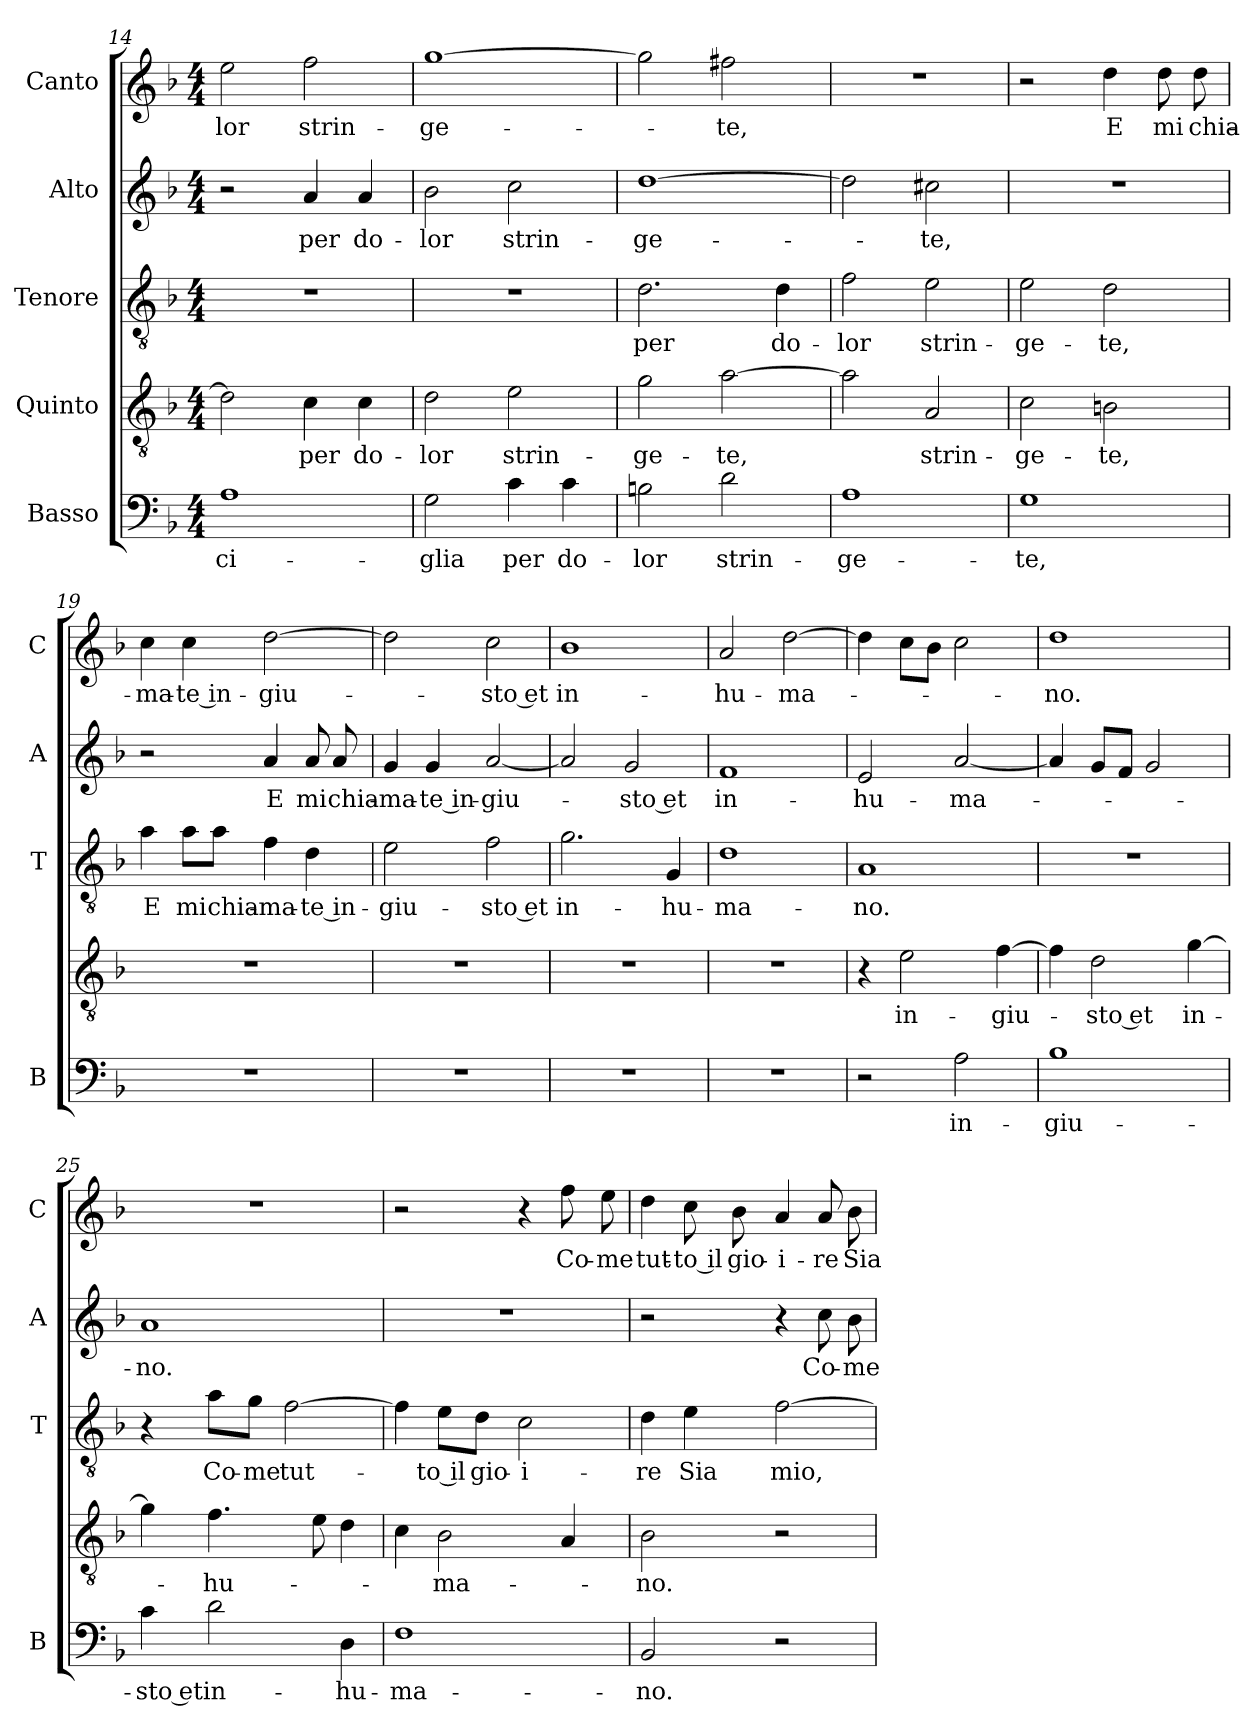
**kern	**text	**kern	**text	**kern	**text	**kern	**text	**kern	**text
*part5	*part5	*part4	*part4	*part3	*part3	*part2	*part2	*part1	*part1
*staff5	*staff5	*staff4	*staff4	*staff3	*staff3	*staff2	*staff2	*staff1	*staff1
*I"Basso	*	*I"Quinto	*	*I"Tenore	*	*I"Alto	*	*I"Canto	*
*I'B	*	*	*	*I'T	*	*I'A	*	*I'C	*
*clefF4	*	*clefGv2	*	*clefGv2	*	*clefG2	*	*clefG2	*
*k[b-]	*	*k[b-]	*	*k[b-]	*	*k[b-]	*	*k[b-]	*
*F:	*	*F:	*	*F:	*	*F:	*	*F:	*
*M4/4	*	*M4/4	*	*M4/4	*	*M4/4	*	*M4/4	*
=14	=14	=14	=14	=14	=14	=14	=14	=14	=14
!	!LO:LY:b	!	!	!	!	!	!	!	!LO:LY:b
1A	ci-	2d\]	.	1r	.	2r	.	2ee\	-lor
!	!	!	!LO:LY:b	!	!	!	!LO:LY:b	!	!LO:LY:b
.	.	4c\	per	.	.	4a/	per	2ff\	strin-
!	!	!	!LO:LY:b	!	!	!	!LO:LY:b	!	!
.	.	4c\	do-	.	.	4a/	do-	.	.
!!LO:LB:g=z
=15	=15	=15	=15	=15	=15	=15	=15	=15	=15
!	!LO:LY:b	!	!LO:LY:b	!	!	!	!LO:LY:b	!	!LO:LY:b
2G\	-glia	2d\	-lor	1r	.	2b-\	-lor	[1gg	-ge-
!	!LO:LY:b	!	!LO:LY:b	!	!	!	!LO:LY:b	!	!
4c\	per	2e\	strin-	.	.	2cc\	strin-	.	.
!	!LO:LY:b	!	!	!	!	!	!	!	!
4c\	do-	.	.	.	.	.	.	.	.
=16	=16	=16	=16	=16	=16	=16	=16	=16	=16
!	!LO:LY:b	!	!LO:LY:b	!	!LO:LY:b	!	!LO:LY:b	!	!
2Bn\	-lor	2g\	-ge-	2.d\	per	[1dd	-ge-	2gg\]	.
!	!LO:LY:b	!	!LO:LY:b	!	!	!	!	!	!LO:LY:b
2d\	strin-	[2a\	-te,	.	.	.	.	2ff#X\	-te,
!	!	!	!	!	!LO:LY:b	!	!	!	!
.	.	.	.	4d\	do-	.	.	.	.
=17	=17	=17	=17	=17	=17	=17	=17	=17	=17
!	!LO:LY:b	!	!	!	!LO:LY:b	!	!	!	!
1A	-ge-	2a\]	.	2f\	-lor	2dd\]	.	1r	.
!	!	!	!LO:LY:b	!	!LO:LY:b	!	!LO:LY:b	!	!
.	.	2A/	strin-	2e\	strin-	2cc#X\	-te,	.	.
=18	=18	=18	=18	=18	=18	=18	=18	=18	=18
!	!LO:LY:b	!	!LO:LY:b	!	!LO:LY:b	!	!	!	!
1G	-te,	2c\	-ge-	2e\	-ge-	1r	.	2r	.
!	!	!	!LO:LY:b	!	!LO:LY:b	!	!	!	!LO:LY:b
.	.	2Bn\	-te,	2d\	-te,	.	.	4dd\	E
!	!	!	!	!	!	!	!	!	!LO:LY:b
.	.	.	.	.	.	.	.	8dd\	mi
!	!	!	!	!	!	!	!	!	!LO:LY:b
.	.	.	.	.	.	.	.	8dd\	chia-
=19	=19	=19	=19	=19	=19	=19	=19	=19	=19
!	!	!	!	!	!LO:LY:b	!	!	!	!LO:LY:b
1r	.	1r	.	4a\	E	2r	.	4cc\	-ma-
!	!	!	!	!	!LO:LY:b	!	!	!	!LO:LY:b
.	.	.	.	8a\L	mi	.	.	4cc\	-te in-
!	!	!	!	!	!LO:LY:b	!	!	!	!
.	.	.	.	8a\J	chia-	.	.	.	.
!	!	!	!	!	!LO:LY:b	!	!LO:LY:b	!	!LO:LY:b
.	.	.	.	4f\	-ma-	4a/	E	[2dd\	-giu-
!	!	!	!	!	!LO:LY:b	!	!LO:LY:b	!	!
.	.	.	.	4d\	-te in-	8a/	mi	.	.
!	!	!	!	!	!	!	!LO:LY:b	!	!
.	.	.	.	.	.	8a/	chia-	.	.
=20	=20	=20	=20	=20	=20	=20	=20	=20	=20
!	!	!	!	!	!LO:LY:b	!	!LO:LY:b	!	!
1r	.	1r	.	2e\	-giu-	4g/	-ma-	2dd\]	.
!	!	!	!	!	!	!	!LO:LY:b	!	!
.	.	.	.	.	.	4g/	-te in-	.	.
!	!	!	!	!	!LO:LY:b	!	!LO:LY:b	!	!LO:LY:b
.	.	.	.	2f\	-sto et	[2a/	-giu-	2cc\	-sto et
=21	=21	=21	=21	=21	=21	=21	=21	=21	=21
!	!	!	!	!	!LO:LY:b	!	!	!	!LO:LY:b
1r	.	1r	.	2.g\	in-	2a/]	.	1b-	in-
!	!	!	!	!	!	!	!LO:LY:b	!	!
.	.	.	.	.	.	2g/	-sto et	.	.
!	!	!	!	!	!LO:LY:b	!	!	!	!
.	.	.	.	4G/	-hu-	.	.	.	.
!!LO:PB:g=z
=22	=22	=22	=22	=22	=22	=22	=22	=22	=22
!	!	!	!	!	!LO:LY:b	!	!LO:LY:b	!	!LO:LY:b
1r	.	1r	.	1d	-ma-	1f	in-	2a/	-hu-
!	!	!	!	!	!	!	!	!	!LO:LY:b
.	.	.	.	.	.	.	.	[2dd\	-ma-
=23	=23	=23	=23	=23	=23	=23	=23	=23	=23
!	!	!	!	!	!LO:LY:b	!	!LO:LY:b	!	!
2r	.	4r	.	1A	-no.	2e/	-hu-	4dd\]	.
!	!	!	!LO:LY:b	!	!	!	!	!	!
.	.	2e\	in-	.	.	.	.	8cc\L	.
.	.	.	.	.	.	.	.	8b-\J	.
!	!LO:LY:b	!	!	!	!	!	!LO:LY:b	!	!
2A\	in-	.	.	.	.	[2a/	-ma-	2cc\	.
!	!	!	!LO:LY:b	!	!	!	!	!	!
.	.	[4f\	-giu-	.	.	.	.	.	.
=24	=24	=24	=24	=24	=24	=24	=24	=24	=24
!	!LO:LY:b	!	!	!	!	!	!	!	!LO:LY:b
1B-	-giu-	4f\]	.	1r	.	4a/]	.	1dd	-no.
!	!	!	!LO:LY:b	!	!	!	!	!	!
.	.	2d\	-sto et	.	.	8g/L	.	.	.
.	.	.	.	.	.	8f/J	.	.	.
.	.	.	.	.	.	2g/	.	.	.
!	!	!	!LO:LY:b	!	!	!	!	!	!
.	.	[4g\	in-	.	.	.	.	.	.
=25	=25	=25	=25	=25	=25	=25	=25	=25	=25
!	!LO:LY:b	!	!	!	!	!	!LO:LY:b	!	!
4c\	-sto et	4g\]	.	4r	.	1a	-no.	1r	.
!	!LO:LY:b	!	!LO:LY:b	!	!LO:LY:b	!	!	!	!
2d\	in-	4.f\	-hu-	8a\L	Co-	.	.	.	.
!	!	!	!	!	!LO:LY:b	!	!	!	!
.	.	.	.	8g\J	-me	.	.	.	.
!	!	!	!	!	!LO:LY:b	!	!	!	!
.	.	.	.	[2f\	tut-	.	.	.	.
.	.	8e\	.	.	.	.	.	.	.
!	!LO:LY:b	!	!	!	!	!	!	!	!
4D\	-hu-	4d\	.	.	.	.	.	.	.
=26	=26	=26	=26	=26	=26	=26	=26	=26	=26
!	!LO:LY:b	!	!	!	!	!	!	!	!
1F	-ma-	4c\	.	4f\]	.	1r	.	2r	.
!	!	!	!LO:LY:b	!	!LO:LY:b	!	!	!	!
.	.	2B-\	-ma-	8e\L	-to il	.	.	.	.
!	!	!	!	!	!LO:LY:b	!	!	!	!
.	.	.	.	8d\J	gio-	.	.	.	.
!	!	!	!	!	!LO:LY:b	!	!	!	!
.	.	.	.	2c\	-i-	.	.	4r	.
!	!	!	!	!	!	!	!	!	!LO:LY:b
.	.	4A/	.	.	.	.	.	8ff\	Co-
!	!	!	!	!	!	!	!	!	!LO:LY:b
.	.	.	.	.	.	.	.	8ee\	-me
=27	=27	=27	=27	=27	=27	=27	=27	=27	=27
!	!LO:LY:b	!	!LO:LY:b	!	!LO:LY:b	!	!	!	!LO:LY:b
2BB-/	-no.	2B-\	-no.	4d\	-re	2r	.	4dd\	tut-
!	!	!	!	!	!LO:LY:b	!	!	!	!LO:LY:b
.	.	.	.	4e\	Sia	.	.	8cc\	-to il
!	!	!	!	!	!	!	!	!	!LO:LY:b
.	.	.	.	.	.	.	.	8b-\	gio-
!	!	!	!	!	!LO:LY:b	!	!	!	!LO:LY:b
2r	.	2r	.	[2f\	mio,	4r	.	4a/	-i-
!	!	!	!	!	!	!	!LO:LY:b	!	!LO:LY:b
.	.	.	.	.	.	8cc\	Co-	8a/	-re
!	!	!	!	!	!	!	!LO:LY:b	!	!LO:LY:b
.	.	.	.	.	.	8b-\	-me	8b-\	Sia
=	=	=	=	=	=	=	=	=	=
*-	*-	*-	*-	*-	*-	*-	*-	*-	*-
